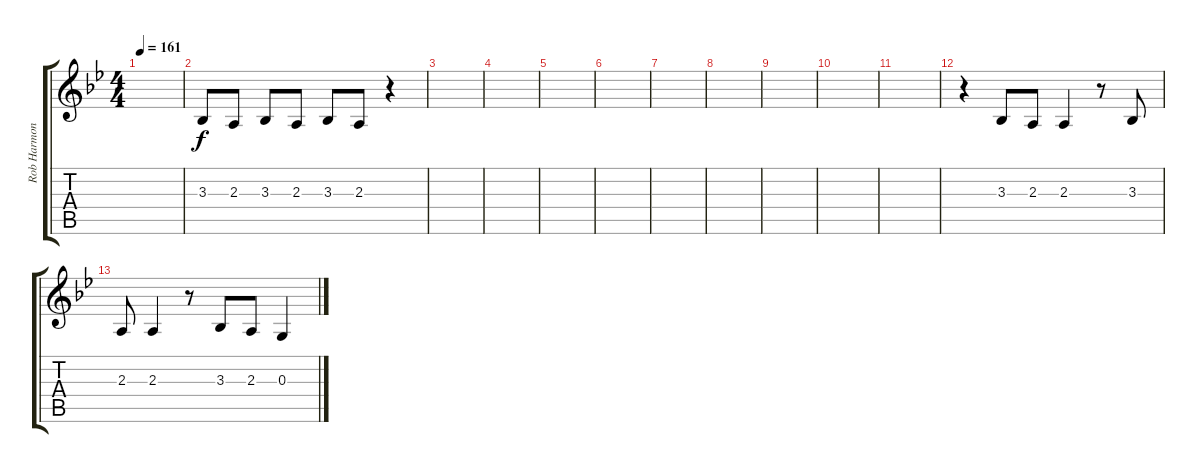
\track ("Rob Harmonies" "Rob Harmon") {instrument brightacousticpiano}
\staff {score tabs}
\tuning (E4 B3 G3 D3 A2 E2) {hide}
\ts (4 4)
\tempo 161
\clef g2
\ks bb
|
3.3.8 2.3.8 3.3.8 2.3.8 3.3.8 2.3.8 r.4 |
|
|
|
|
|
|
|
|
|
r.4 3.3.8 2.3.8 2.3.4 r.8 3.3.8 |
2.3.8 2.3.4 r.8 3.3.8 2.3.8 0.3.4
